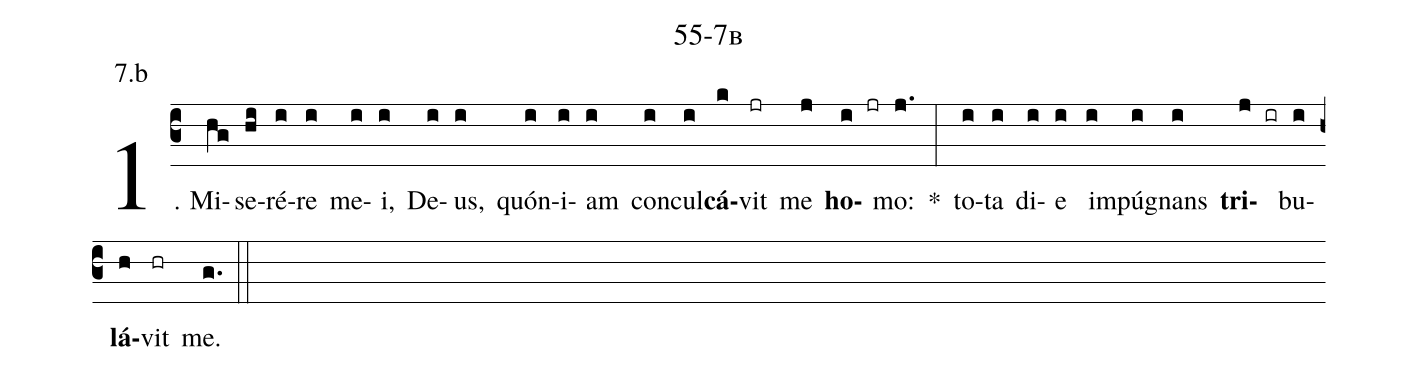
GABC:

name: 55-7b;
annotation: 7.b;
%%
(c3)1. Mi(hg)se(hi)ré(i)re(i) me(i)i,(i) De(i)us,(i) quón(i)i(i)am(i) con(i)cul(i)<b>cá</b>(k)vit(jr) me(j) <b>ho</b>(i jr)mo:(j.) *(:) to(i)ta(i) di(i)e(i) im(i)pú(i)gnans(i) <b>tri</b>(j ir)bu(i)<b>lá</b>(h)vit(hr) me.(g.) (::)
